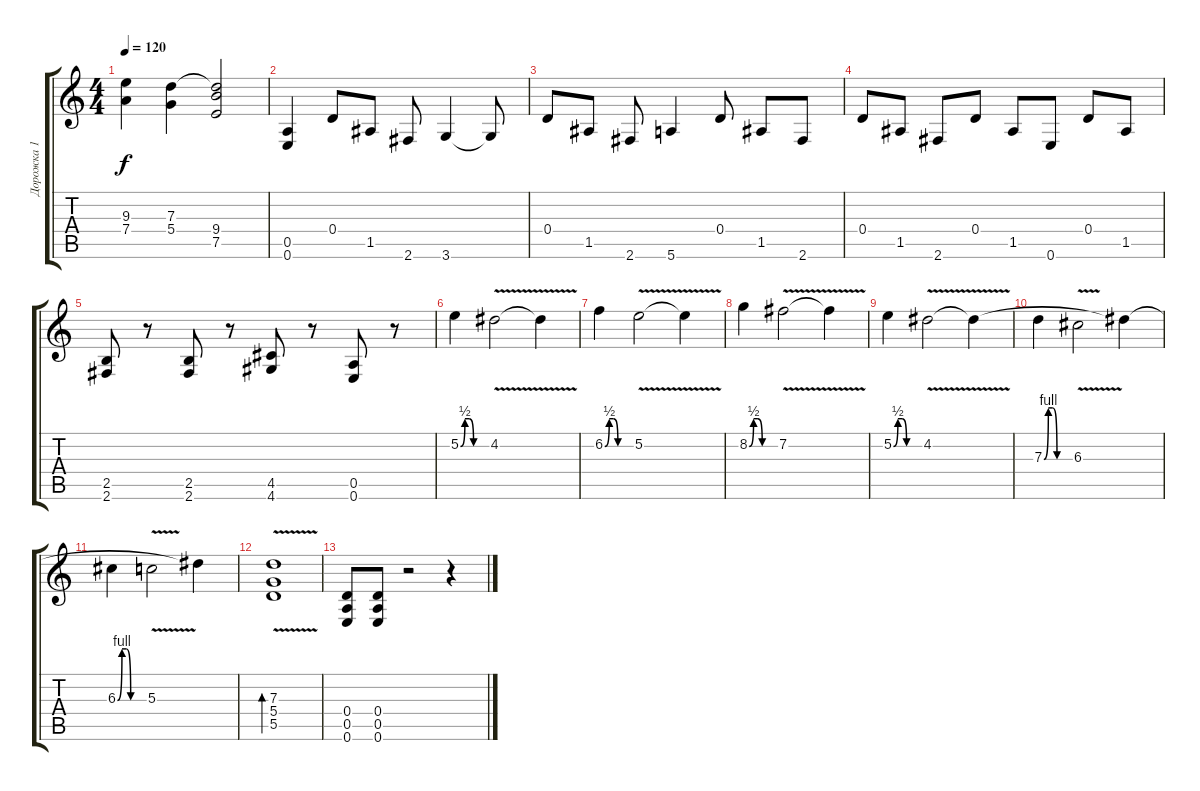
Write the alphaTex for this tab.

\track ("Дорожка 1" "Дорожка 1") {instrument electricguitarjazz}
\staff {score tabs}
\tuning (E4 B3 G3 D3 A2 E2) {hide}
\ts (4 4)
\tempo 120
\clef g2
\ks c
(9.3{t} 7.4{t}).4{dy f} (7.3 5.4).4 (7.3{t} 9.4 7.5).2 |
(0.5 0.6).4 0.4.8 1.5.8 2.6.8 3.6.4 3.6{t}.8 |
0.4.8 1.5.8 2.6.8 5.6.4 0.4.8 1.5.8 2.6.8 |
0.4.8 1.5.8 2.6.8 0.4.8 1.5.8 0.6.8 0.4.8 1.5.8 |
(2.5 2.6).8 r.8 (2.5 2.6).8 r.8 (4.5 4.6).8 r.8 (0.5 0.6).8 r.8 |
5.2{be (custom 0 0 10 2 20 2 30 0 60 0)}.4 4.2{v}.2 4.2{t}.4 |
6.2{be (custom 0 0 10 2 20 2 30 0 60 0)}.4 5.2{v}.2 5.2{t}.4 |
8.2{be (custom 0 0 10 2 20 2 30 0 60 0)}.4 7.2{v}.2 7.2{t}.4 |
5.2{be (custom 0 0 10 2 20 2 30 0 60 0)}.4 4.2{v}.2 4.2{t}.4 |
7.3{be (custom 0 0 10 4 20 4 30 0 60 0)}.4 6.3{v}.2 4.2{t}.4 |
6.3{be (custom 0 0 10 4 20 4 30 0 60 0)}.4 5.3{v}.2 4.2{t}.4 |
(7.3{v} 5.4{v} 5.5{v}).1{bd 60} |
(0.4 0.5 0.6).8{instrument overdrivenguitar} (0.4 0.5 0.6).8 r.2 r.4
